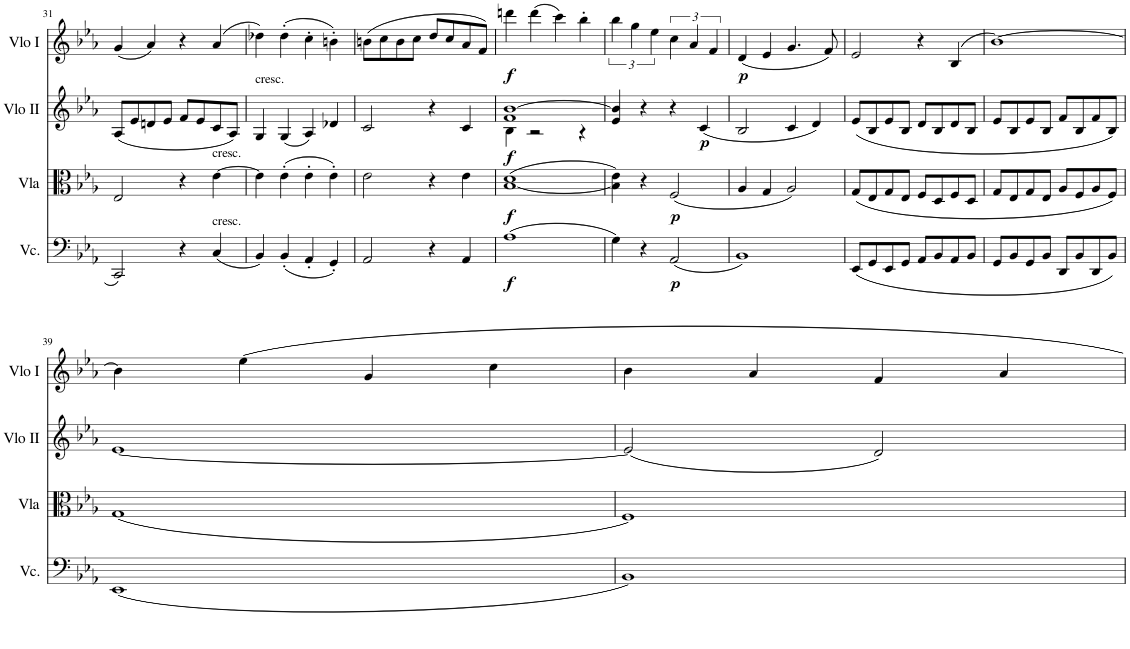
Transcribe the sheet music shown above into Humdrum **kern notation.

**kern	**dynam	**kern	**dynam	**kern	**dynam	**kern	**dynam
*part4	*part4	*part3	*part3	*part2	*part2	*part1	*part1
*staff4	*staff4	*staff3	*staff3	*staff2	*staff2	*staff1	*staff1
*I"Violoncello	*	*I"Viola	*	*I"Violino II	*	*I"Violino I	*
*I'Vc.	*	*I'Vla	*	*I'Vlo II	*	*I'Vlo I	*
!!LO:PB:g=z
*clefF4	*	*clefC3	*	*clefG2	*	*clefG2	*
*k[b-e-a-]	*	*k[b-e-a-]	*	*k[b-e-a-]	*	*k[b-e-a-]	*
*M4/4	*	*M4/4	*	*M4/4	*	*M4/4	*
*met(c)	*	*met(c)	*	*met(c)	*	*met(c)	*
=31	=31	=31	=31	=31	=31	=31	=31
2CC/	.	2E-/	.	(8A-/L	.	(4g/	.
.	.	.	.	8e-/	.	.	.
.	.	.	.	8dn/	.	4a-/)	.
.	.	.	.	8e-/J	.	.	.
4r	.	4r	.	8f/L	.	4r	.
.	.	.	.	8e-/	.	.	.
!	!	!LO:TX:a:t=cresc.	!	!	!	!	!
!LO:TX:a:t=cresc.	!	!	!	!	!	!	!
(4C/	.	[4e-\	.	8c/	.	(4a-/	.
.	.	.	.	8A-/J)	.	.	.
=32	=32	=32	=32	=32	=32	=32	=32
!	!	!	!	!LO:TX:a:t=cresc.	!	!	!
4BB-/)	.	4e-\]	.	4G/	.	4dd-X\)	.
(4BB-'/	.	(4e-'\	.	(4G/	.	(4dd-'\	.
4AA-'/	.	4e-'\	.	4A-/)	.	4cc'\	.
4GG'/)	.	4e-'\)	.	4d-X/	.	4bn'\)	.
=33	=33	=33	=33	=33	=33	=33	=33
2AA-/	.	2e-\	.	2c/	.	(8bn\L	.
.	.	.	.	.	.	8cc\	.
.	.	.	.	.	.	8b\	.
.	.	.	.	.	.	8cc\J	.
4r	.	4r	.	4r	.	8dd/L	.
.	.	.	.	.	.	8cc/	.
4AA-/	.	4e-\	.	4c/	.	8a-/	.
.	.	.	.	.	.	8f/J)	.
=34	=34	=34	=34	=34	=34	=34	=34
*	*	*	*	*^	*	*	*
!	!LO:DY:b	!	!LO:DY:b	!	!	!LO:DY:b	!	!LO:DY:b
(1A-	f	([1B- 1d	f	1f [1b-	4B-\	f	4dddn\	f
.	.	.	.	.	2r	.	(4ddd\	.
.	.	.	.	.	.	.	4ccc\)	.
.	.	.	.	.	4r	.	4bb-'\	.
*	*	*	*	*v	*v	*	*	*
=35	=35	=35	=35	=35	=35	=35	=35
4G\)	.	4B-\] 4e-\)	.	4e-/ 4b-/]	.	6bb-\	.
.	.	.	.	.	.	6gg\	.
4r	.	4r	.	4r	.	.	.
.	.	.	.	.	.	6ee-\	.
!	!LO:DY:b	!	!LO:DY:b	!	!	!	!
(2AA-/	p	(2F/	p	4r	.	6cc\	.
.	.	.	.	.	.	6a-/	.
!	!	!	!	!	!LO:DY:b	!	!
.	.	.	.	(4c/	p	.	.
.	.	.	.	.	.	6f/	.
=36	=36	=36	=36	=36	=36	=36	=36
!	!	!	!	!	!	!	!LO:DY:b
1BB-)	.	4A-/	.	2B-/	.	(4d/	p
.	.	4G/	.	.	.	4e-/	.
.	.	2A-/)	.	4c/	.	4.g/	.
.	.	.	.	4d/)	.	.	.
.	.	.	.	.	.	8f/)	.
=37	=37	=37	=37	=37	=37	=37	=37
(8EE-/L	.	(8G/L	.	(8e-/L	.	2e-/	.
8GG/	.	8E-/	.	8B-/	.	.	.
8EE-/	.	8G/	.	8e-/	.	.	.
8GG/J	.	8E-/J	.	8B-/J	.	.	.
8AA-/L	.	8F/L	.	8d/L	.	4r	.
8BB-/	.	8D/	.	8B-/	.	.	.
8AA-/	.	8F/	.	8d/	.	(4B-/	.
8BB-/J	.	8D/J	.	8B-/J	.	.	.
=38	=38	=38	=38	=38	=38	=38	=38
8GG/L	.	8G/L	.	8e-/L	.	[1b-)	.
8BB-/	.	8E-/	.	8B-/	.	.	.
8GG/	.	8G/	.	8e-/	.	.	.
8BB-/J	.	8E-/J	.	8B-/J	.	.	.
8DD/L	.	8A-/L	.	8f/L	.	.	.
8BB-/	.	8F/	.	8B-/	.	.	.
8DD/	.	8A-/	.	8f/	.	.	.
8BB-/J)	.	8F/J)	.	8B-/J)	.	.	.
!!LO:LB:g=z
=39	=39	=39	=39	=39	=39	=39	=39
(1EE-	.	(1G	.	[1e-	.	4b-\]	.
.	.	.	.	.	.	4ee-\	.
.	.	.	.	.	.	4g/	.
.	.	.	.	.	.	4cc\	.
=40	=40	=40	=40	=40	=40	=40	=40
1BB-)	.	1F)	.	(2e-/]	.	4b-\	.
.	.	.	.	.	.	4a-/	.
.	.	.	.	2d/)	.	4f/	.
.	.	.	.	.	.	4a-/	.
=	=	=	=	=	=	=	=
*-	*-	*-	*-	*-	*-	*-	*-
